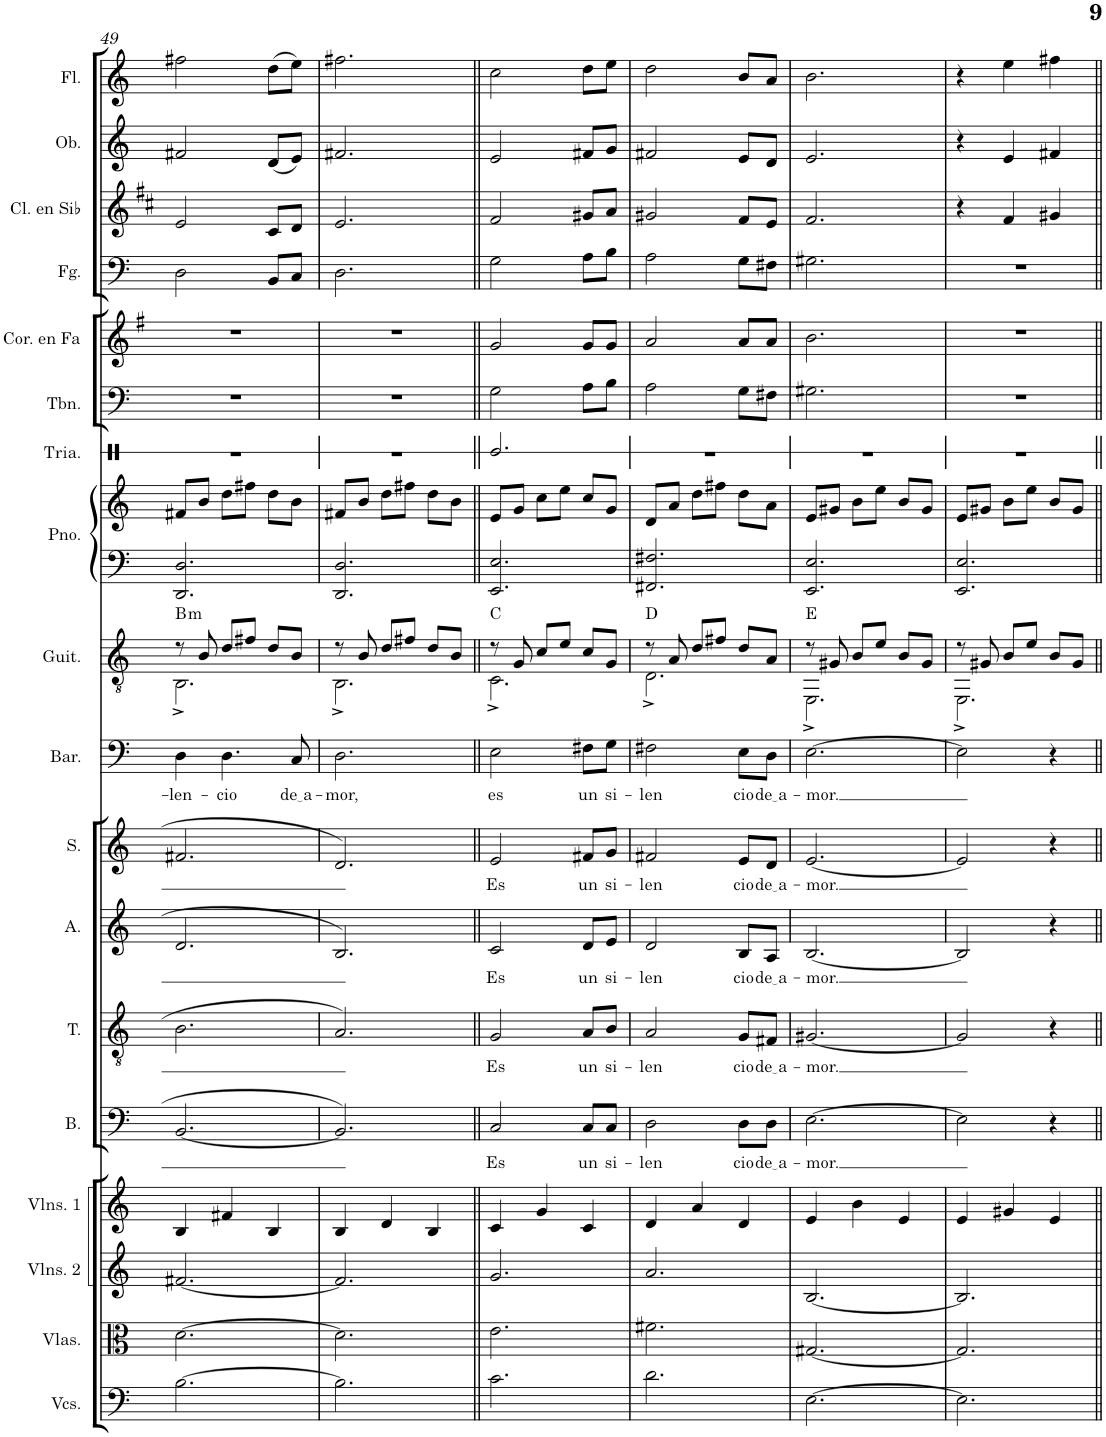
**kern	**kern	**kern	**kern	**kern	**text	**kern	**text	**kern	**text	**kern	**text	**kern	**text	**kern	**harte	**kern	**kern	**kern	**kern	**kern	**kern	**kern	**kern	**kern
*part18	*part17	*part16	*part15	*part14	*part14	*part13	*part13	*part12	*part12	*part11	*part11	*part10	*part10	*part9	*part9	*part8	*part8	*part7	*part6	*part5	*part4	*part3	*part2	*part1
*staff19	*staff18	*staff17	*staff16	*staff15	*staff15	*staff14	*staff14	*staff13	*staff13	*staff12	*staff12	*staff11	*staff11	*staff10	*	*staff9	*staff8	*staff7	*staff6	*staff5	*staff4	*staff3	*staff2	*staff1
*I"Violonchelos	*I"Violas	*I"Violines 2	*I"Violines 1	*I"Bajo	*	*I"Tenor	*	*I"Alto	*	*I"Soprano	*	*I"Barítono	*	*I"Guitarra	*	*I"Piano	*	*I"Triángulo	*I"Trombón	*I"Corno en Fa	*I"Fagot	*I"Clarinete en Sib	*I"Oboe	*I"Flauta
*I'Vcs.	*I'Vlas.	*I'Vlns. 2	*I'Vlns. 1	*I'B.	*	*I'T.	*	*I'A.	*	*I'S.	*	*I'Bar.	*	*I'Guit.	*	*I'Pno.	*	*	*I'Tbn.	*I'Cor. en Fa	*I'Fg.	*I'Cl. en Sib	*I'Ob.	*I'Fl.
!!LO:PB:g=z
*clefF4	*clefC3	*clefG2	*clefG2	*clefF4	*	*clefGv2	*	*clefG2	*	*clefG2	*	*clefF4	*	*clefGv2	*	*clefF4	*clefG2	*clefX	*clefF4	*clefG2	*clefF4	*clefG2	*clefG2	*clefG2
*	*	*	*	*	*	*	*	*	*	*	*	*	*	*	*	*	*	*	*	*Trd4c7	*	*Trd1c2	*	*
*k[]	*k[]	*k[]	*k[]	*k[]	*	*k[]	*	*k[]	*	*k[]	*	*k[]	*	*k[]	*	*k[]	*k[]	*k[]	*k[]	*k[f#]	*k[]	*k[f#c#]	*k[]	*k[]
*M3/4	*M3/4	*M3/4	*M3/4	*M3/4	*	*M3/4	*	*M3/4	*	*M3/4	*	*M3/4	*	*M3/4	*	*M3/4	*M3/4	*M3/4	*M3/4	*M3/4	*M3/4	*M3/4	*M3/4	*M3/4
=49	=49	=49	=49	=49	=49	=49	=49	=49	=49	=49	=49	=49	=49	=49	=49	=49	=49	=49	=49	=49	=49	=49	=49	=49
!	!	!	!	!	!	!	!	!	!	!	!	!	!LO:LY:b	!	!LO:H:kt=m	!	!	!	!	!	!	!	!	!
*	*	*	*	*	*	*	*	*	*	*	*	*	*	*^	*	*	*	*	*	*	*	*	*	*
[2.B\	[2.d\	[2.f#X/	4B/	[2.BB/	.	2.B\	.	2.d/	.	2.f#X/	.	4D\	-len-	8r	2.BB^\	B:min	2.DD/ 2.D/	8f#X/L	2.r	2.r	2.r	2D\	2e/	2f#X/	2ff#X\
.	.	.	.	.	.	.	.	.	.	.	.	.	.	8B/	.	.	.	8b/J	.	.	.	.	.	.	.
!	!	!	!	!	!	!	!	!	!	!	!	!	!LO:LY:b	!	!	!	!	!	!	!	!	!	!	!	!
.	.	.	4f#X/	.	.	.	.	.	.	.	.	4.D\	-cio	8d/L	.	.	.	8dd\L	.	.	.	.	.	.	.
.	.	.	.	.	.	.	.	.	.	.	.	.	.	8f#X/J	.	.	.	8ff#X\J	.	.	.	.	.	.	.
.	.	.	4B/	.	.	.	.	.	.	.	.	.	.	8d/L	.	.	.	8dd\L	.	.	.	8BB/L	8c#/L	(8d/L	(8dd\L
!	!	!	!	!	!	!	!	!	!	!	!	!	!LO:LY:b	!	!	!	!	!	!	!	!	!	!	!	!
.	.	.	.	.	.	.	.	.	.	.	.	8C/	de a	8B/J	.	.	.	8b\J	.	.	.	8C/J	8d/J	8e/J)	8ee\J)
=50	=50	=50	=50	=50	=50	=50	=50	=50	=50	=50	=50	=50	=50	=50	=50	=50	=50	=50	=50	=50	=50	=50	=50	=50	=50
!	!	!	!	!	!	!	!	!	!	!	!	!	!LO:LY:b	!	!	!	!	!	!	!	!	!	!	!	!
2.B\]	2.d\]	2.f#/]	4B/	2.BB/]	.	2.A/	.	2.B/	.	2.d/	.	2.D\	-mor,	8r	2.BB^\	.	2.DD/ 2.D/	8f#X/L	2.r	2.r	2.r	2.D\	2.e/	2.f#X/	2.ff#X\
.	.	.	.	.	.	.	.	.	.	.	.	.	.	8B/	.	.	.	8b/J	.	.	.	.	.	.	.
.	.	.	4d/	.	.	.	.	.	.	.	.	.	.	8d/L	.	.	.	8dd\L	.	.	.	.	.	.	.
.	.	.	.	.	.	.	.	.	.	.	.	.	.	8f#X/J	.	.	.	8ff#X\J	.	.	.	.	.	.	.
.	.	.	4B/	.	.	.	.	.	.	.	.	.	.	8d/L	.	.	.	8dd\L	.	.	.	.	.	.	.
.	.	.	.	.	.	.	.	.	.	.	.	.	.	8B/J	.	.	.	8b\J	.	.	.	.	.	.	.
=51||	=51||	=51||	=51||	=51||	=51||	=51||	=51||	=51||	=51||	=51||	=51||	=51||	=51||	=51||	=51||	=51||	=51||	=51||	=51||	=51||	=51||	=51||	=51||	=51||	=51||
!	!	!	!	!	!LO:LY:b	!	!LO:LY:b	!	!LO:LY:b	!	!LO:LY:b	!	!LO:LY:b	!	!	!	!	!	!	!	!	!	!	!	!
2.c\	2.e\	2.g/	4c/	2C/	Es	2G/	-Es	2c/	Es	2e/	Es	2E\	es	8r	2.C^\	C:maj	2.EE/ 2.E/	8e/L	2.Re/	2G\	2g/	2G\	2f#/	2e/	2cc\
.	.	.	.	.	.	.	.	.	.	.	.	.	.	8G/	.	.	.	8g/J	.	.	.	.	.	.	.
.	.	.	4g/	.	.	.	.	.	.	.	.	.	.	8c/L	.	.	.	8cc\L	.	.	.	.	.	.	.
.	.	.	.	.	.	.	.	.	.	.	.	.	.	8e/J	.	.	.	8ee\J	.	.	.	.	.	.	.
!	!	!	!	!	!LO:LY:b	!	!LO:LY:b	!	!LO:LY:b	!	!LO:LY:b	!	!LO:LY:b	!	!	!	!	!	!	!	!	!	!	!	!
.	.	.	4c/	8C/L	un	8A/L	un	8d/L	un	8f#X/L	un	8F#X\L	un	8c/L	.	.	.	8cc/L	.	8A\L	8g/L	8A\L	8g#X/L	8f#X/L	8dd\L
!	!	!	!	!	!LO:LY:b	!	!LO:LY:b	!	!LO:LY:b	!	!LO:LY:b	!	!LO:LY:b	!	!	!	!	!	!	!	!	!	!	!	!
.	.	.	.	8C/J	si-	8B/J	si-	8e/J	si-	8g/J	si-	8G\J	si-	8G/J	.	.	.	8g/J	.	8B\J	8g/J	8B\J	8a/J	8g/J	8ee\J
=52	=52	=52	=52	=52	=52	=52	=52	=52	=52	=52	=52	=52	=52	=52	=52	=52	=52	=52	=52	=52	=52	=52	=52	=52	=52
!	!	!	!	!	!LO:LY:b	!	!LO:LY:b	!	!LO:LY:b	!	!LO:LY:b	!	!LO:LY:b	!	!	!	!	!	!	!	!	!	!	!	!
2.d\	2.f#X\	2.a/	4d/	2D\	-len	2A/	-len	2d/	-len	2f#X/	-len	2F#X\	-len	8r	2.D^\	D:maj	2.FF#X/ 2.F#X/	8d/L	2.r	2A\	2a/	2A\	2g#X/	2f#X/	2dd\
.	.	.	.	.	.	.	.	.	.	.	.	.	.	8A/	.	.	.	8a/J	.	.	.	.	.	.	.
.	.	.	4a/	.	.	.	.	.	.	.	.	.	.	8d/L	.	.	.	8dd\L	.	.	.	.	.	.	.
.	.	.	.	.	.	.	.	.	.	.	.	.	.	8f#X/J	.	.	.	8ff#X\J	.	.	.	.	.	.	.
!	!	!	!	!	!LO:LY:b	!	!LO:LY:b	!	!LO:LY:b	!	!LO:LY:b	!	!LO:LY:b	!	!	!	!	!	!	!	!	!	!	!	!
.	.	.	4d/	8D\L	cio	8G/L	cio	8B/L	cio	8e/L	cio	8E\L	cio	8d/L	.	.	.	8dd\L	.	8G\L	8a/L	8G\L	8f#/L	8e/L	8b/L
!	!	!	!	!	!LO:LY:b	!	!LO:LY:b	!	!LO:LY:b	!	!LO:LY:b	!	!LO:LY:b	!	!	!	!	!	!	!	!	!	!	!	!
.	.	.	.	8D\J	de a	8F#X/J	de a	8A/J	de a	8d/J	de a	8D\J	de a	8A/J	.	.	.	8a\J	.	8F#X\J	8a/J	8F#X\J	8e/J	8d/J	8a/J
=53	=53	=53	=53	=53	=53	=53	=53	=53	=53	=53	=53	=53	=53	=53	=53	=53	=53	=53	=53	=53	=53	=53	=53	=53	=53
!	!	!	!	!	!LO:LY:b	!	!LO:LY:b	!	!LO:LY:b	!	!LO:LY:b	!	!LO:LY:b	!	!	!	!	!	!	!	!	!	!	!	!
[2.E\	[2.G#X/	[2.B/	4e/	[2.E\	-mor.	[2.G#X/	-mor.	[2.B/	-mor.	[2.e/	-mor.	[2.E\	-mor.	8r	2.EE^\	E:maj	2.EE/ 2.E/	8e/L	2.r	2.G#X\	2.b\	2.G#X\	2.f#/	2.e/	2.b\
.	.	.	.	.	.	.	.	.	.	.	.	.	.	8G#X/	.	.	.	8g#X/J	.	.	.	.	.	.	.
.	.	.	4b\	.	.	.	.	.	.	.	.	.	.	8B/L	.	.	.	8b\L	.	.	.	.	.	.	.
.	.	.	.	.	.	.	.	.	.	.	.	.	.	8e/J	.	.	.	8ee\J	.	.	.	.	.	.	.
.	.	.	4e/	.	.	.	.	.	.	.	.	.	.	8B/L	.	.	.	8b/L	.	.	.	.	.	.	.
.	.	.	.	.	.	.	.	.	.	.	.	.	.	8G#/J	.	.	.	8g#/J	.	.	.	.	.	.	.
=54	=54	=54	=54	=54	=54	=54	=54	=54	=54	=54	=54	=54	=54	=54	=54	=54	=54	=54	=54	=54	=54	=54	=54	=54	=54
2.E\]	2.G#/]	2.B/]	4e/	2E\]	.	2G#/]	.	2B/]	.	2e/]	.	2E\]	.	8r	2.EE^\	.	2.EE/ 2.E/	8e/L	2.r	2.r	2.r	2.r	4r	4r	4r
.	.	.	.	.	.	.	.	.	.	.	.	.	.	8G#X/	.	.	.	8g#X/J	.	.	.	.	.	.	.
.	.	.	4g#X/	.	.	.	.	.	.	.	.	.	.	8B/L	.	.	.	8b\L	.	.	.	.	4f#/	4e/	4ee\
.	.	.	.	.	.	.	.	.	.	.	.	.	.	8e/J	.	.	.	8ee\J	.	.	.	.	.	.	.
.	.	.	4e/	4r	.	4r	.	4r	.	4r	.	4r	.	8B/L	.	.	.	8b/L	.	.	.	.	4g#X/	4f#X/	4ff#X\
.	.	.	.	.	.	.	.	.	.	.	.	.	.	8G#/J	.	.	.	8g#/J	.	.	.	.	.	.	.
*	*	*	*	*	*	*	*	*	*	*	*	*	*	*v	*v	*	*	*	*	*	*	*	*	*	*
=||	=||	=||	=||	=||	=||	=||	=||	=||	=||	=||	=||	=||	=||	=||	=||	=||	=||	=||	=||	=||	=||	=||	=||	=||
*-	*-	*-	*-	*-	*-	*-	*-	*-	*-	*-	*-	*-	*-	*-	*-	*-	*-	*-	*-	*-	*-	*-	*-	*-
